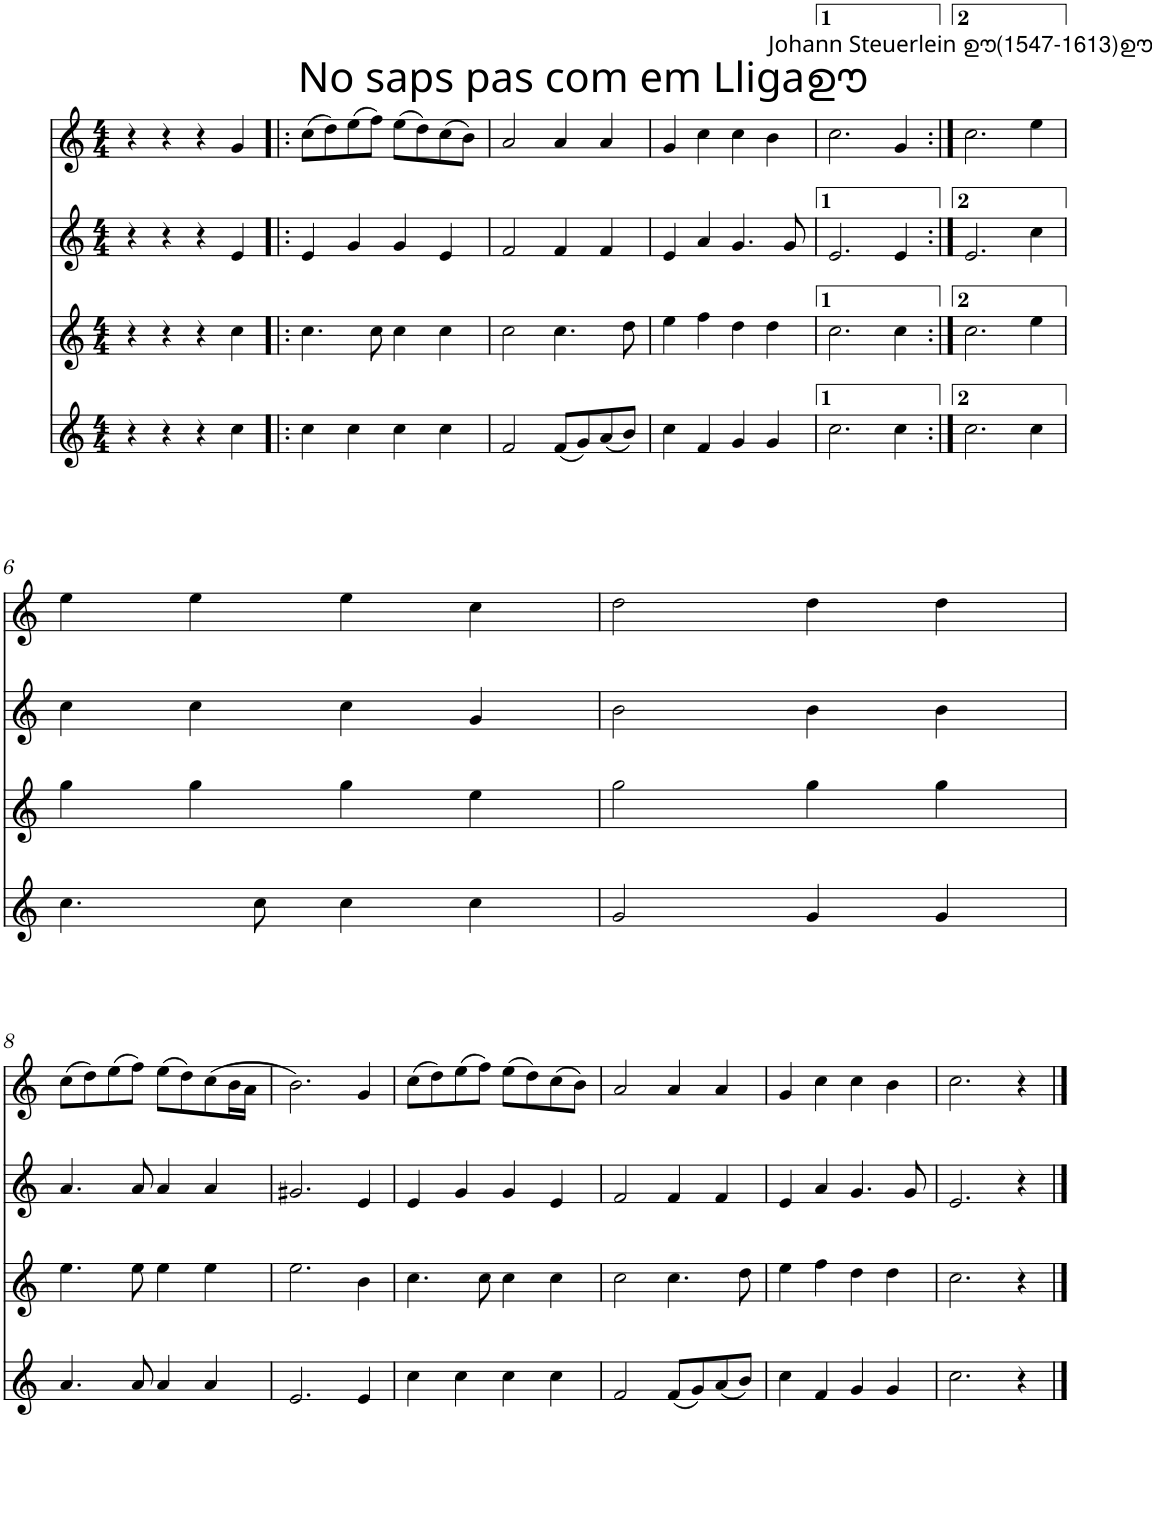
**kern	**kern	**kern	**kern
*part4	*part3	*part2	*part1
*staff4	*staff3	*staff2	*staff1
*I"Oboe	*I"Oboe	*I"Oboe	*I"Oboe
*I'Ob	*I'Ob	*I'Ob	*I'Ob
*clefG2	*clefG2	*clefG2	*clefG2
*k[]	*k[]	*k[]	*k[]
*M4/4	*M4/4	*M4/4	*M4/4
=	=	=	=
4r	4r	4r	4r
4r	4r	4r	4r
4r	4r	4r	4r
4cc\	4cc\	4e/	4g/
=1!|:	=1!|:	=1!|:	=1!|:
!	!	!	!LO:TX:a:t=No saps pas com em Lligaഊ
4cc\	4.cc\	4e/	(>8cc\L
.	.	.	8dd\)
4cc\	.	4g/	(>8ee\
.	8cc\	.	8ff\J)
4cc\	4cc\	4g/	(>8ee\L
.	.	.	8dd\)
4cc\	4cc\	4e/	(>8cc\
.	.	.	8b\J)
=2	=2	=2	=2
2f/	2cc\	2f/	2a/
(<8f/L	4.cc\	4f/	4a/
8g/)	.	.	.
(<8a/	.	4f/	4a/
8b/J)	8dd\	.	.
=3	=3	=3	=3
4cc\	4ee\	4e/	4g/
4f/	4ff\	4a/	4cc\
4g/	4dd\	4.g/	4cc\
!	!	!	!LO:TX:a:t=Johann Steuerlein ഊ(1547-1613)ഊ
4g/	4dd\	.	4b\
.	.	8g/	.
=4	=4	=4	=4
2.cc\	2.cc\	2.e/	2.cc\
4cc\	4cc\	4e/	4g/
=5:|!	=5:|!	=5:|!	=5:|!
2.cc\	2.cc\	2.e/	2.cc\
4cc\	4ee\	4cc\	4ee\
!!LO:LB:g=z
=6	=6	=6	=6
4.cc\	4gg\	4cc\	4ee\
.	4gg\	4cc\	4ee\
8cc\	.	.	.
4cc\	4gg\	4cc\	4ee\
4cc\	4ee\	4g/	4cc\
=7	=7	=7	=7
2g/	2gg\	2b\	2dd\
4g/	4gg\	4b\	4dd\
4g/	4gg\	4b\	4dd\
!!LO:LB:g=z
=8	=8	=8	=8
4.a/	4.ee\	4.a/	(>8cc\L
.	.	.	8dd\)
.	.	.	(>8ee\
8a/	8ee\	8a/	8ff\J)
4a/	4ee\	4a/	(>8ee\L
.	.	.	8dd\)
4a/	4ee\	4a/	(>8cc\
.	.	.	16b\L
.	.	.	16a\JJ
=9	=9	=9	=9
2.e/	2.ee\	2.g#X/	2.b\)
4e/	4b\	4e/	4g/
=10	=10	=10	=10
4cc\	4.cc\	4e/	(>8cc\L
.	.	.	8dd\)
4cc\	.	4g/	(>8ee\
.	8cc\	.	8ff\J)
4cc\	4cc\	4g/	(>8ee\L
.	.	.	8dd\)
4cc\	4cc\	4e/	(>8cc\
.	.	.	8b\J)
=11	=11	=11	=11
2f/	2cc\	2f/	2a/
(<8f/L	4.cc\	4f/	4a/
8g/)	.	.	.
(<8a/	.	4f/	4a/
8b/J)	8dd\	.	.
=12	=12	=12	=12
4cc\	4ee\	4e/	4g/
4f/	4ff\	4a/	4cc\
4g/	4dd\	4.g/	4cc\
4g/	4dd\	.	4b\
.	.	8g/	.
=13	=13	=13	=13
2.cc\	2.cc\	2.e/	2.cc\
4r	4r	4r	4r
==	==	==	==
*-	*-	*-	*-
